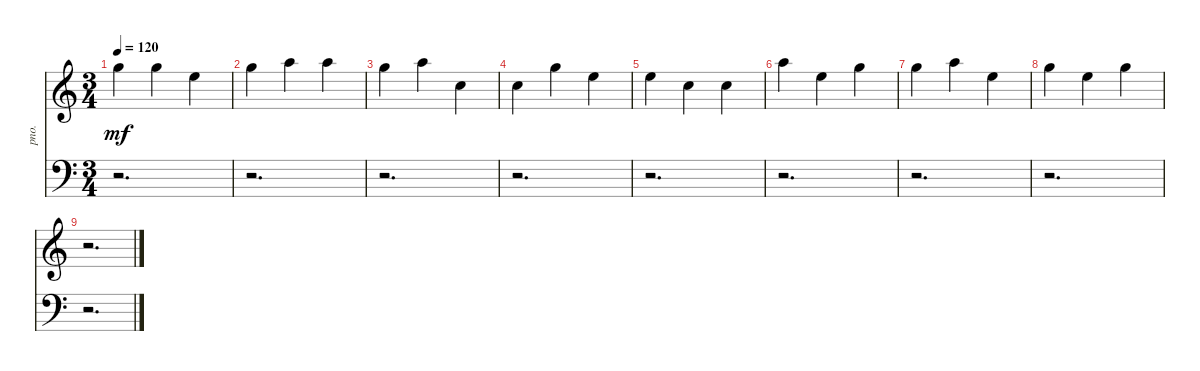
\bracketExtendMode nobrackets
\track ("Acoustic Piano" "pno.") {instrument acousticgrandpiano}
\staff {score}
\tuning (E4 B3 G3 D3 A2 E2)
\ts (3 4)
\tempo 120
\clef g2
\ks aminor
15.1.4{dy mf} 15.1.4 12.1.4 |
15.1.4 17.1.4 17.1.4 |
15.1.4 17.1.4 8.1.4 |
8.1.4 15.1.4 12.1.4 |
12.1.4 8.1.4 8.1.4 |
17.1.4 12.1.4 15.1.4 |
15.1.4 17.1.4 12.1.4 |
15.1.4 12.1.4 15.1.4 |
r.2{d}
\staff {score}
\tuning (G2 D2 A1 E1 B0)
\clef f4
\ottava regular
\simile none
\ks aminor
r.2{d dy mf} |
r.2{d} |
r.2{d} |
r.2{d} |
r.2{d} |
r.2{d} |
r.2{d} |
r.2{d} |
r.2{d}
